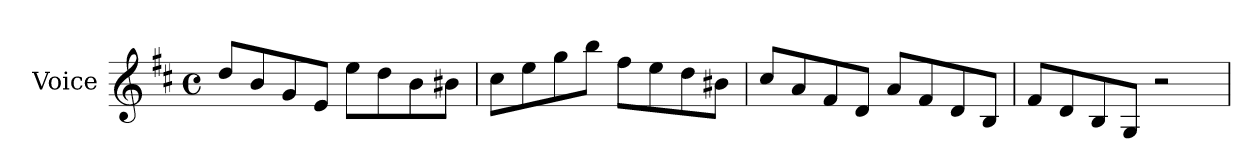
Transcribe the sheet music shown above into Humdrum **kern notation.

**kern
*part1
*staff1
*I"Voice
*I'Voice
*clefG2
*k[f#c#]
*M4/4
*met(c)
=1
8dd/L
8b/
8g/
8e/J
8ee\L
8dd\
8b\
8b#X\J
=2
8cc#\L
8ee\
8gg\
8bb\J
8ff#\L
8ee\
8dd\
8b#X\J
=3
8cc#/L
8a/
8f#/
8d/J
8a/L
8f#/
8d/
8B/J
=4
8f#/L
8d/
8B/
8G/J
2rcc
=
*-
